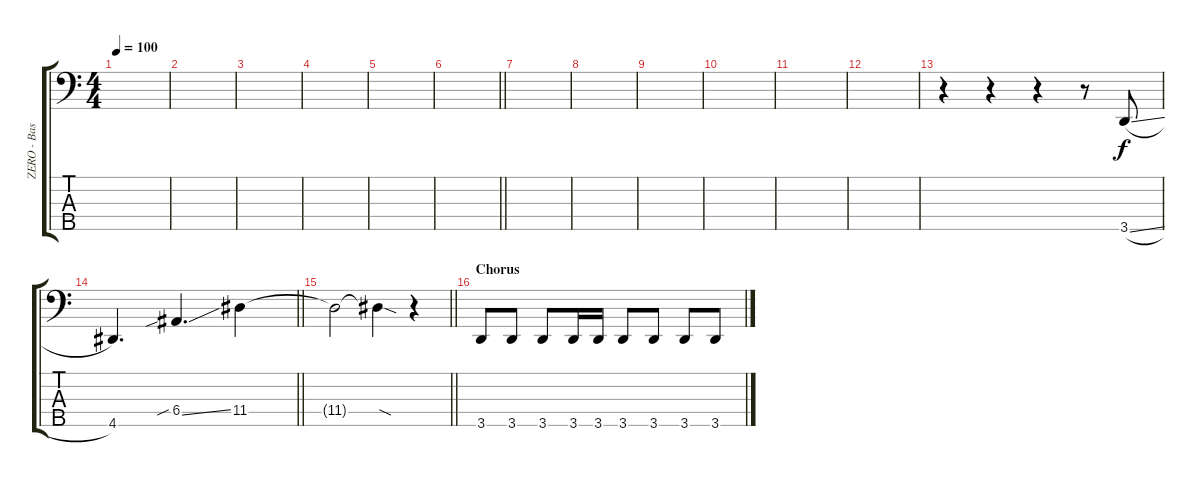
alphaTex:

\track ("ZERO - Bass" "ZERO - Bas") {instrument electricbassfinger}
\staff {score tabs}
\tuning (G2 D2 A1 E1 B0) {hide}
\ts (4 4)
\tempo 100
\clef f4
\ks c
|
|
|
|
|
\barLineRight lightlight
|
\section ("" "")
|
|
|
|
|
|
r.4 r.4 r.4 r.8 3.5{sl}.8 |
\barLineRight lightlight
4.5.4{d} 6.4{sib ss}.4{d} 11.4.4 |
\barLineRight lightlight
11.4{t}.2 11.4{sod t}.4 r.4 |
\section ("" "Chorus")
3.5.8 3.5.8 3.5.8 3.5.16 3.5.16 3.5.8 3.5.8 3.5.8 3.5.8
